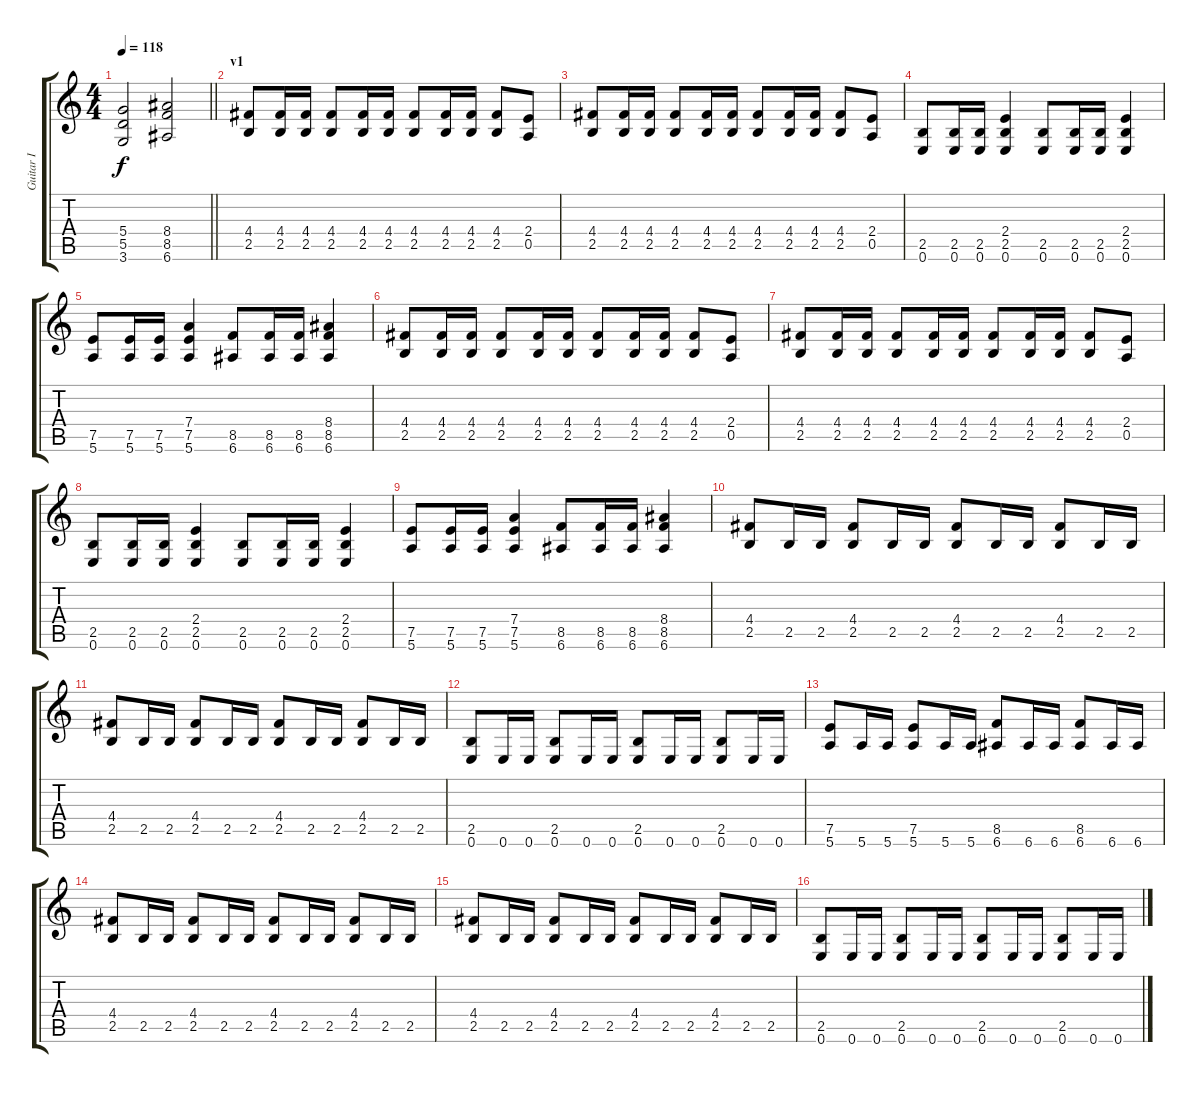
\track ("Guitar I" "Guitar I") {instrument distortionguitar}
\staff {score tabs}
\tuning (E4 B3 G3 D3 A2 E2) {hide}
\ts (4 4)
\tempo 118
\clef g2
\barLineRight lightlight
\ks c
(5.4 5.5 3.6).2{dy f} (8.4 8.5 6.6).2 |
\section ("" "v1")
(4.4 2.5).8 (4.4 2.5).16 (4.4 2.5).16 (4.4 2.5).8 (4.4 2.5).16 (4.4 2.5).16 (4.4 2.5).8 (4.4 2.5).16 (4.4 2.5).16 (4.4 2.5).8 (2.4 0.5).8 |
(4.4 2.5).8 (4.4 2.5).16 (4.4 2.5).16 (4.4 2.5).8 (4.4 2.5).16 (4.4 2.5).16 (4.4 2.5).8 (4.4 2.5).16 (4.4 2.5).16 (4.4 2.5).8 (2.4 0.5).8 |
(2.5 0.6).8 (2.5 0.6).16 (2.5 0.6).16 (2.4 2.5 0.6).4 (2.5 0.6).8 (2.5 0.6).16 (2.5 0.6).16 (2.4 2.5 0.6).4 |
(7.5 5.6).8 (7.5 5.6).16 (7.5 5.6).16 (7.4 7.5 5.6).4 (8.5 6.6).8 (8.5 6.6).16 (8.5 6.6).16 (8.4 8.5 6.6).4 |
(4.4 2.5).8 (4.4 2.5).16 (4.4 2.5).16 (4.4 2.5).8 (4.4 2.5).16 (4.4 2.5).16 (4.4 2.5).8 (4.4 2.5).16 (4.4 2.5).16 (4.4 2.5).8 (2.4 0.5).8 |
(4.4 2.5).8 (4.4 2.5).16 (4.4 2.5).16 (4.4 2.5).8 (4.4 2.5).16 (4.4 2.5).16 (4.4 2.5).8 (4.4 2.5).16 (4.4 2.5).16 (4.4 2.5).8 (2.4 0.5).8 |
(2.5 0.6).8 (2.5 0.6).16 (2.5 0.6).16 (2.4 2.5 0.6).4 (2.5 0.6).8 (2.5 0.6).16 (2.5 0.6).16 (2.4 2.5 0.6).4 |
(7.5 5.6).8 (7.5 5.6).16 (7.5 5.6).16 (7.4 7.5 5.6).4 (8.5 6.6).8 (8.5 6.6).16 (8.5 6.6).16 (8.4 8.5 6.6).4 |
(4.4 2.5).8 2.5.16 2.5.16 (4.4 2.5).8 2.5.16 2.5.16 (4.4 2.5).8 2.5.16 2.5.16 (4.4 2.5).8 2.5.16 2.5.16 |
(4.4 2.5).8 2.5.16 2.5.16 (4.4 2.5).8 2.5.16 2.5.16 (4.4 2.5).8 2.5.16 2.5.16 (4.4 2.5).8 2.5.16 2.5.16 |
(2.5 0.6).8 0.6.16 0.6.16 (2.5 0.6).8 0.6.16 0.6.16 (2.5 0.6).8 0.6.16 0.6.16 (2.5 0.6).8 0.6.16 0.6.16 |
(7.5 5.6).8 5.6.16 5.6.16 (7.5 5.6).8 5.6.16 5.6.16 (8.5 6.6).8 6.6.16 6.6.16 (8.5 6.6).8 6.6.16 6.6.16 |
(4.4 2.5).8 2.5.16 2.5.16 (4.4 2.5).8 2.5.16 2.5.16 (4.4 2.5).8 2.5.16 2.5.16 (4.4 2.5).8 2.5.16 2.5.16 |
(4.4 2.5).8 2.5.16 2.5.16 (4.4 2.5).8 2.5.16 2.5.16 (4.4 2.5).8 2.5.16 2.5.16 (4.4 2.5).8 2.5.16 2.5.16 |
(2.5 0.6).8 0.6.16 0.6.16 (2.5 0.6).8 0.6.16 0.6.16 (2.5 0.6).8 0.6.16 0.6.16 (2.5 0.6).8 0.6.16 0.6.16
